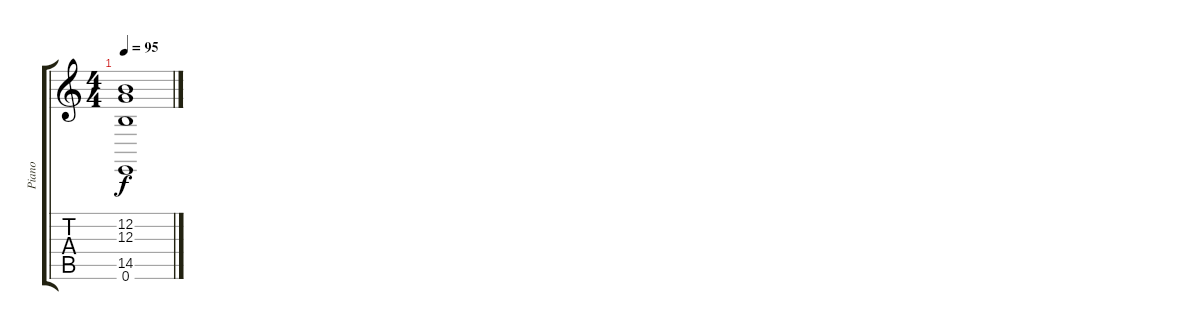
\track ("Piano" "Piano") {instrument electricgrandpiano}
\staff {score tabs}
\tuning (E4 B3 G3 D3 A2 E2) {hide}
\ts (4 4)
\tempo 95
\clef g2
\ks c
(12.2{t} 12.3{t} 14.5{t} 0.6{t}).1{dy f}
